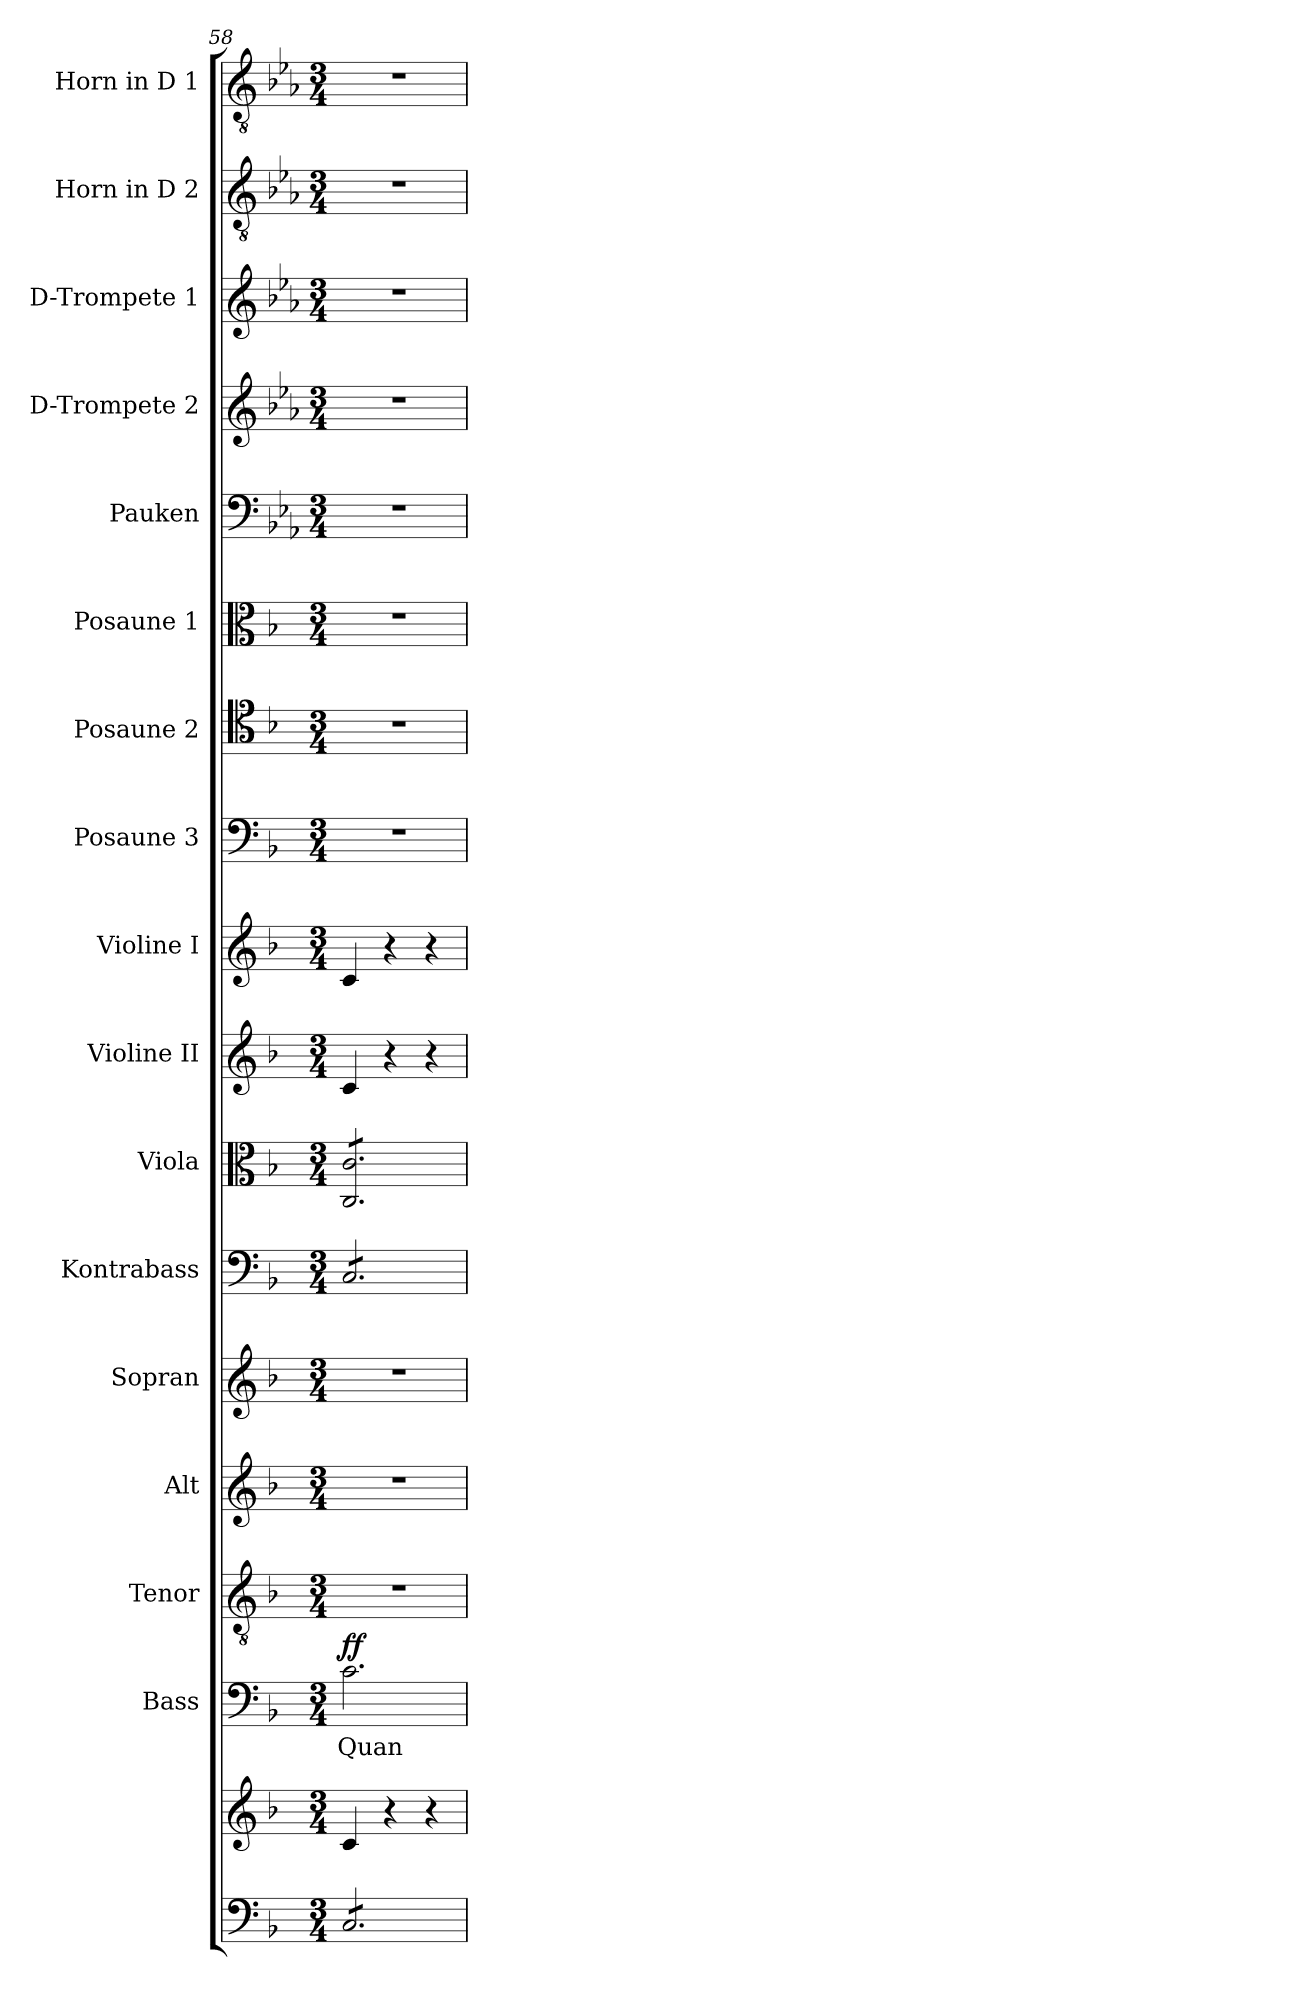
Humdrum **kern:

**kern	**kern	**kern	**text	**dynam	**kern	**kern	**kern	**kern	**kern	**kern	**kern	**kern	**kern	**kern	**kern	**kern	**kern	**kern	**kern
*part17	*part17	*part16	*part16	*part16	*part15	*part14	*part13	*part12	*part11	*part10	*part9	*part8	*part7	*part6	*part5	*part4	*part3	*part2	*part1
*staff18	*staff17	*staff16	*staff16	*staff16	*staff15	*staff14	*staff13	*staff12	*staff11	*staff10	*staff9	*staff8	*staff7	*staff6	*staff5	*staff4	*staff3	*staff2	*staff1
*	*	*I"Bass	*	*	*I"Tenor	*I"Alt	*I"Sopran	*I"Kontrabass	*I"Viola	*I"Violine II	*I"Violine I	*I"Posaune 3	*I"Posaune 2	*I"Posaune 1	*I"Pauken	*I"D-Trompete 2	*I"D-Trompete 1	*I"Horn in D 2	*I"Horn in D 1
*	*	*I'B.	*	*	*I'T.	*I'A.	*I'S.	*I'Kb.	*I'Vla.	*I'Vl. II	*I'Vl. I	*I'Pos. 3	*I'Pos. 2	*I'Pos. 1	*I'Pk.	*I'D Trp. 2	*I'D Trp. 1	*I'Hrn. 2	*I'Hrn. 1
*clefF4	*clefG2	*clefF4	*	*	*clefGv2	*clefG2	*clefG2	*clefF4	*clefC3	*clefG2	*clefG2	*clefF4	*clefC4	*clefC3	*clefF4	*clefG2	*clefG2	*clefGv2	*clefGv2
*	*	*	*	*	*	*	*	*ITrd7c12	*	*	*	*	*	*	*ITrd-1c-2	*ITrd-1c-2	*ITrd-1c-2	*ITrd-1c-2	*ITrd-1c-2
*k[b-]	*k[b-]	*k[b-]	*	*	*k[b-]	*k[b-]	*k[b-]	*k[b-]	*k[b-]	*k[b-]	*k[b-]	*k[b-]	*k[b-]	*k[b-]	*k[b-]	*k[b-]	*k[b-]	*k[b-]	*k[b-]
*F:	*F:	*F:	*	*	*F:	*F:	*F:	*F:	*F:	*F:	*F:	*F:	*F:	*F:	*F:	*F:	*F:	*F:	*F:
*M3/4	*M3/4	*M3/4	*	*	*M3/4	*M3/4	*M3/4	*M3/4	*M3/4	*M3/4	*M3/4	*M3/4	*M3/4	*M3/4	*M3/4	*M3/4	*M3/4	*M3/4	*M3/4
=58	=58	=58	=58	=58	=58	=58	=58	=58	=58	=58	=58	=58	=58	=58	=58	=58	=58	=58	=58
!	!	!	!LO:LY:b	!LO:DY:a	!	!	!	!	!	!	!	!	!	!	!	!	!	!	!
*tremolo	*	*	*	*	*	*	*	*	*	*	*	*	*	*	*	*	*	*	*
*	*	*	*	*	*	*	*	*tremolo	*	*	*	*	*	*	*	*	*	*	*
*	*	*	*	*	*	*	*	*	*tremolo	*	*	*	*	*	*	*	*	*	*
8C/L	4c/	2.c\	Quan-	ff	2.r	2.r	2.r	8CC/L	8C/ 8c/L	4c/	4c/	2.r	2.r	2.r	2.r	2.r	2.r	2.r	2.r
8C/	.	.	.	.	.	.	.	8CC/	8C/ 8c/	.	.	.	.	.	.	.	.	.	.
8C/	4r	.	.	.	.	.	.	8CC/	8C/ 8c/	4r	4r	.	.	.	.	.	.	.	.
8C/	.	.	.	.	.	.	.	8CC/	8C/ 8c/	.	.	.	.	.	.	.	.	.	.
8C/	4r	.	.	.	.	.	.	8CC/	8C/ 8c/	4r	4r	.	.	.	.	.	.	.	.
8C/J	.	.	.	.	.	.	.	8CC/J	8C/ 8c/J	.	.	.	.	.	.	.	.	.	.
*	*	*	*	*	*	*	*	*	*Xtremolo	*	*	*	*	*	*	*	*	*	*
*	*	*	*	*	*	*	*	*Xtremolo	*	*	*	*	*	*	*	*	*	*	*
*Xtremolo	*	*	*	*	*	*	*	*	*	*	*	*	*	*	*	*	*	*	*
=	=	=	=	=	=	=	=	=	=	=	=	=	=	=	=	=	=	=	=
*-	*-	*-	*-	*-	*-	*-	*-	*-	*-	*-	*-	*-	*-	*-	*-	*-	*-	*-	*-
